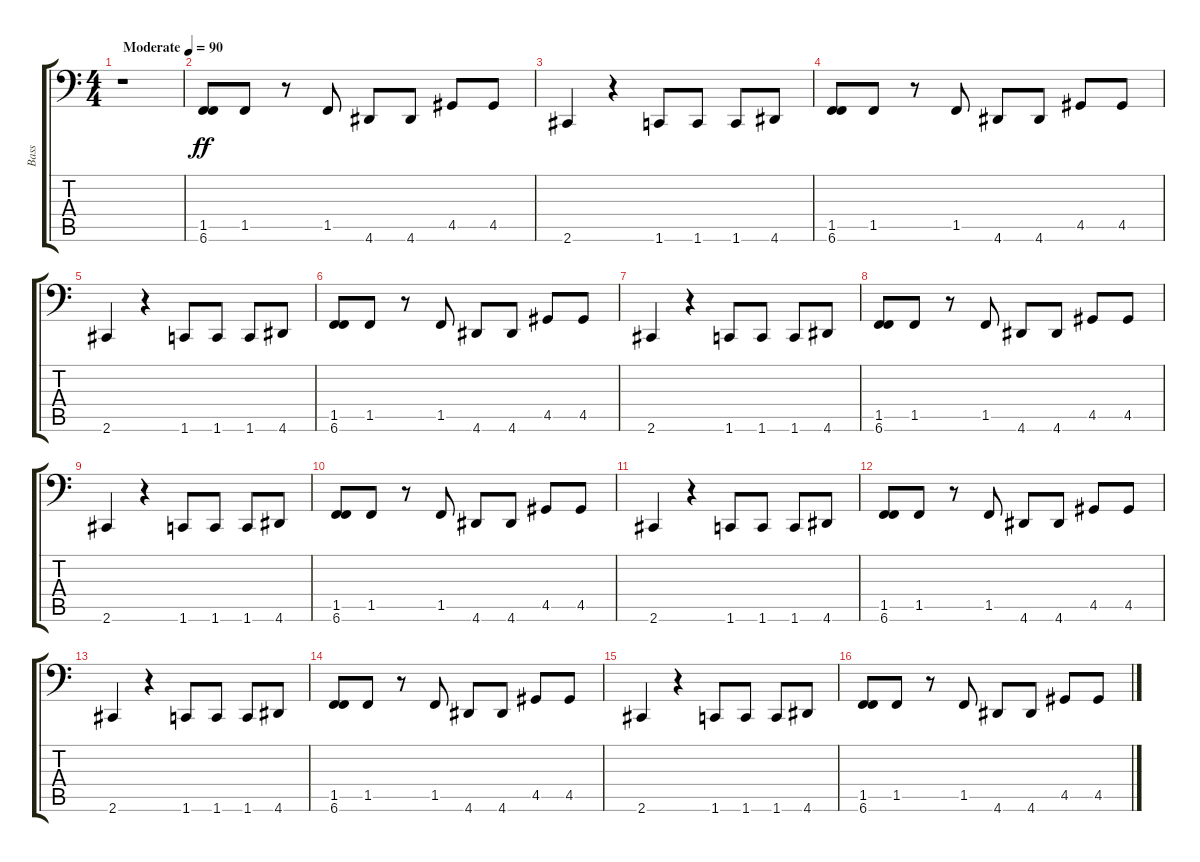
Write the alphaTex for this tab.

\track ("Bass" "Bass") {instrument electricbasspick}
\staff {score tabs}
\tuning (C3 G2 D2 A1 E1 B0) {hide}
\ts (4 4)
\tempo (90 "Moderate")
\clef f4
\ks c
r.1{dy ff instrument electricbasspick} |
(1.5 6.6).8 1.5.8 r.8 1.5.8 4.6.8 4.6.8 4.5.8 4.5.8 |
2.6.4 r.4 1.6.8 1.6.8 1.6.8 4.6.8 |
(1.5 6.6).8 1.5.8 r.8 1.5.8 4.6.8 4.6.8 4.5.8 4.5.8 |
2.6.4 r.4 1.6.8 1.6.8 1.6.8 4.6.8 |
(1.5 6.6).8 1.5.8 r.8 1.5.8 4.6.8 4.6.8 4.5.8 4.5.8 |
2.6.4 r.4 1.6.8 1.6.8 1.6.8 4.6.8 |
(1.5 6.6).8 1.5.8 r.8 1.5.8 4.6.8 4.6.8 4.5.8 4.5.8 |
2.6.4 r.4 1.6.8 1.6.8 1.6.8 4.6.8 |
(1.5 6.6).8 1.5.8 r.8 1.5.8 4.6.8 4.6.8 4.5.8 4.5.8 |
2.6.4 r.4 1.6.8 1.6.8 1.6.8 4.6.8 |
(1.5 6.6).8 1.5.8 r.8 1.5.8 4.6.8 4.6.8 4.5.8 4.5.8 |
2.6.4 r.4 1.6.8 1.6.8 1.6.8 4.6.8 |
(1.5 6.6).8 1.5.8 r.8 1.5.8 4.6.8 4.6.8 4.5.8 4.5.8 |
2.6.4 r.4 1.6.8 1.6.8 1.6.8 4.6.8 |
(1.5 6.6).8 1.5.8 r.8 1.5.8 4.6.8 4.6.8 4.5.8 4.5.8
